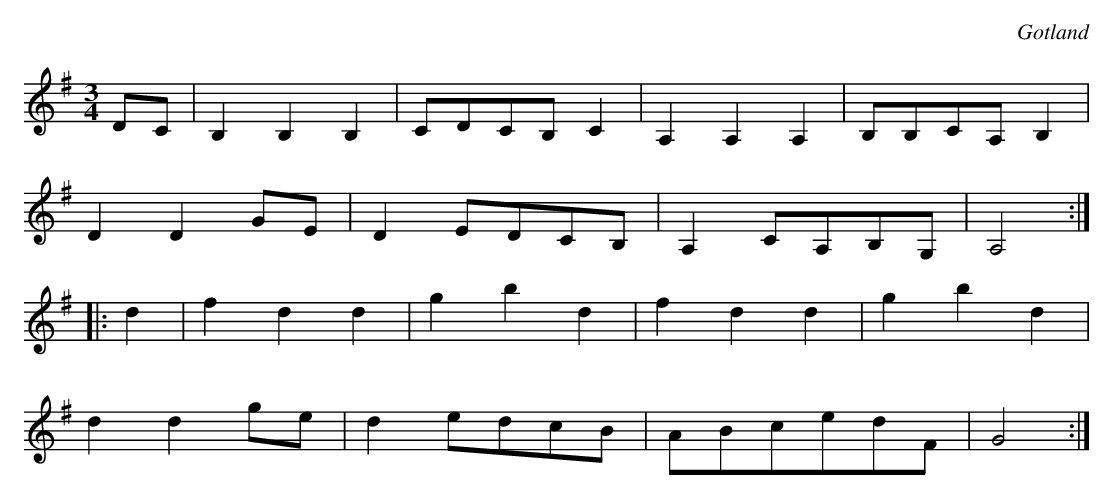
X:1
T:
O:Gotland
M:3/4
L:1/8
K:G
DC|B,2 B,2 B,2|CDCB, C2|A,2 A,2 A,2|B,B,CA, B,2|
D2 D2 GE|D2 EDCB,|A,2 CA,B,G,|A,4::
d2|f2 d2 d2|g2 b2 d2|f2 d2 d2|g2 b2 d2|
d2 d2 ge|d2 edcB|ABcedF|G4:|
